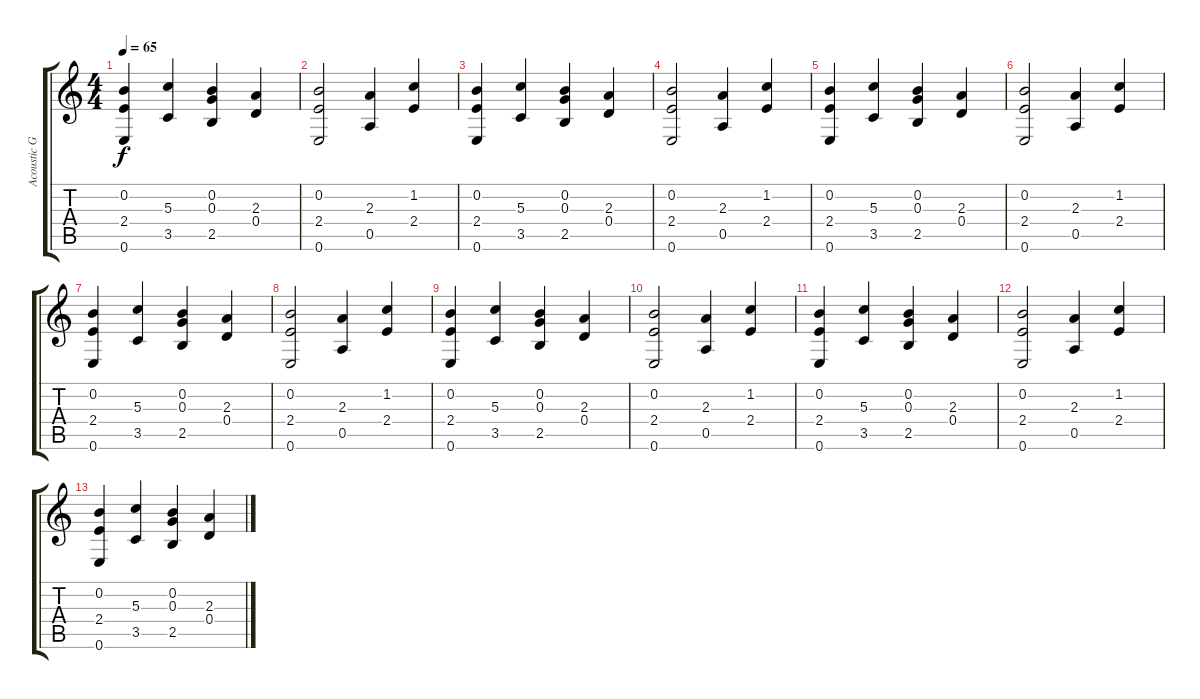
\track ("Acoustic Guitar (Rhythm 1)" "Acoustic G") {instrument electricguitarclean}
\staff {score tabs}
\tuning (E4 B3 G3 D3 A2 E2) {hide}
\ts (4 4)
\tempo 65
\clef g2
\ks c
(0.2 2.4 0.6).4{dy f} (5.3 3.5).4 (0.2 0.3 2.5).4 (2.3 0.4).4 |
(0.2 2.4 0.6).2 (2.3 0.5).4 (1.2 2.4).4 |
(0.2 2.4 0.6).4 (5.3 3.5).4 (0.2 0.3 2.5).4 (2.3 0.4).4 |
(0.2 2.4 0.6).2 (2.3 0.5).4 (1.2 2.4).4 |
(0.2 2.4 0.6).4 (5.3 3.5).4 (0.2 0.3 2.5).4 (2.3 0.4).4 |
(0.2 2.4 0.6).2 (2.3 0.5).4 (1.2 2.4).4 |
(0.2 2.4 0.6).4 (5.3 3.5).4 (0.2 0.3 2.5).4 (2.3 0.4).4 |
(0.2 2.4 0.6).2 (2.3 0.5).4 (1.2 2.4).4 |
(0.2 2.4 0.6).4 (5.3 3.5).4 (0.2 0.3 2.5).4 (2.3 0.4).4 |
(0.2 2.4 0.6).2{volume 2} (2.3 0.5).4 (1.2 2.4).4 |
(0.2 2.4 0.6).4 (5.3 3.5).4 (0.2 0.3 2.5).4 (2.3 0.4).4 |
(0.2 2.4 0.6).2 (2.3 0.5).4 (1.2 2.4).4 |
(0.2 2.4 0.6).4 (5.3 3.5).4 (0.2 0.3 2.5).4 (2.3 0.4).4
